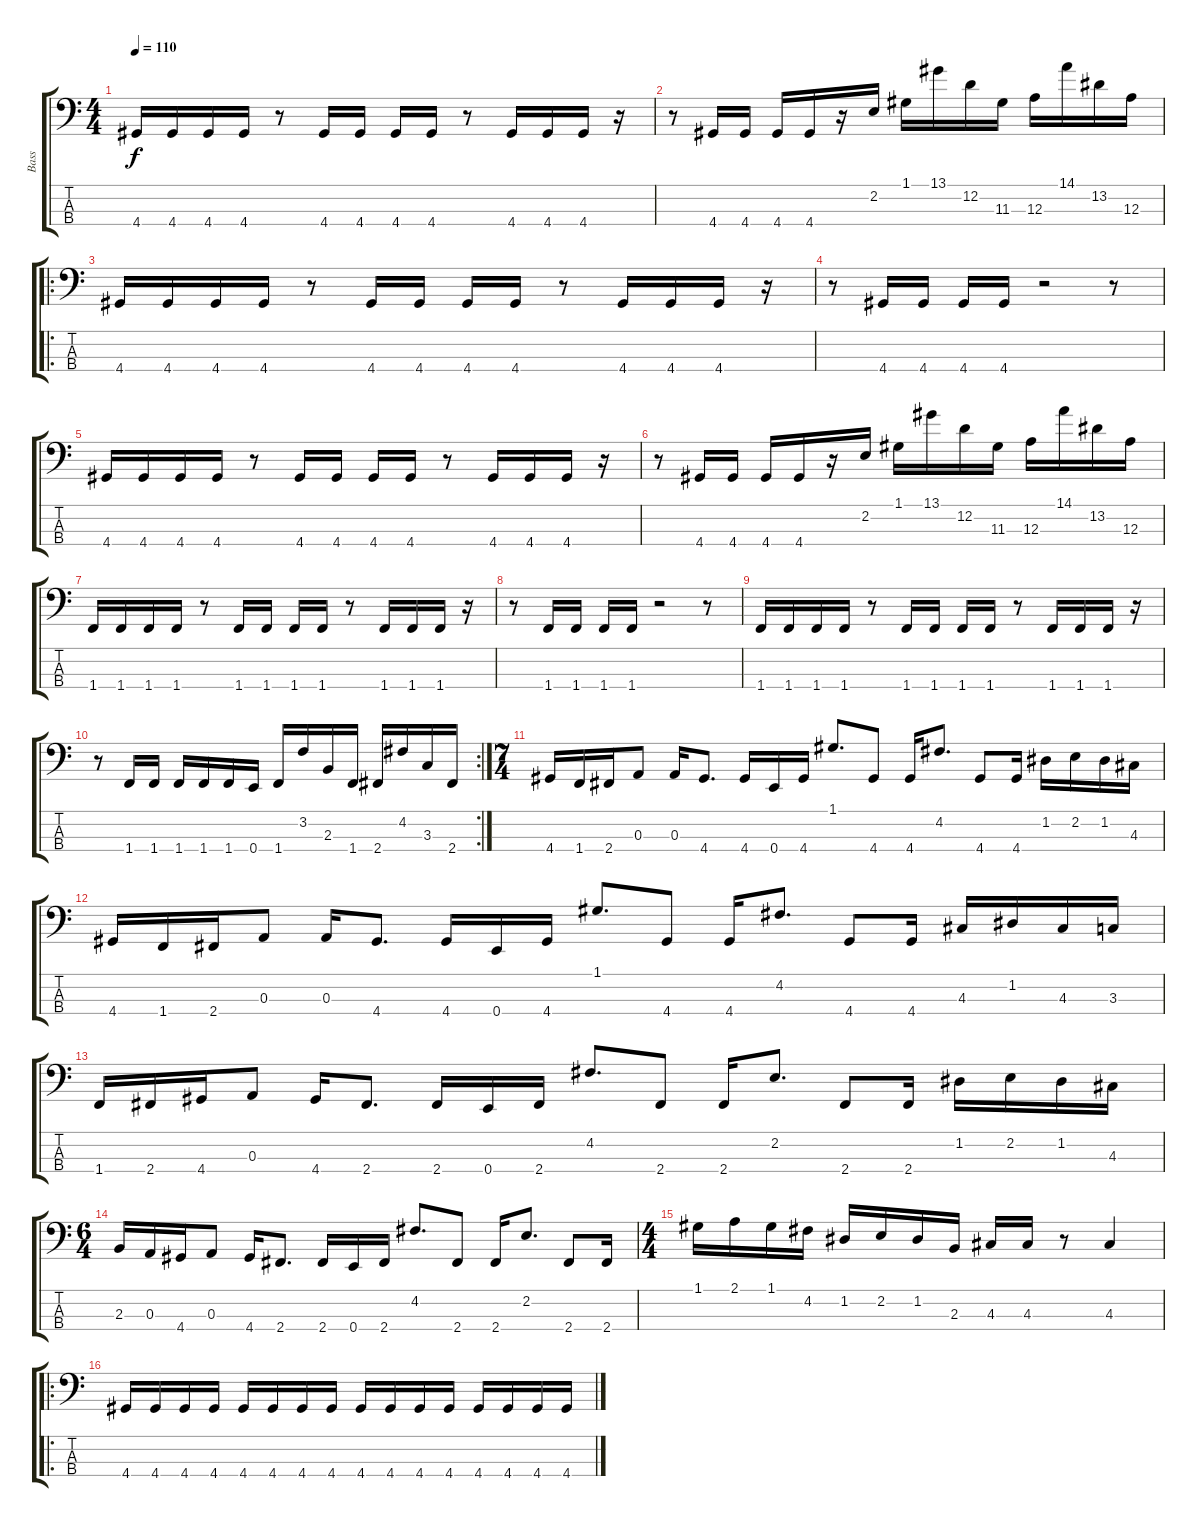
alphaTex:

\track ("Bass" "Bass") {instrument electricbassfinger}
\staff {score tabs}
\tuning (G2 D2 A1 E1) {hide}
\ts (4 4)
\tempo 110
\clef f4
\ks c
4.4.16{dy f instrument electricbassfinger} 4.4.16 4.4.16 4.4.16 r.8 4.4.16 4.4.16 4.4.16 4.4.16 r.8 4.4.16 4.4.16 4.4.16 r.16 |
r.8 4.4.16 4.4.16 4.4.16 4.4.16 r.16 2.2.16 1.1.16 13.1.16 12.2.16 11.3.16 12.3.16 14.1.16 13.2.16 12.3.16 |
\ro
4.4.16 4.4.16 4.4.16 4.4.16 r.8 4.4.16 4.4.16 4.4.16 4.4.16 r.8 4.4.16 4.4.16 4.4.16 r.16 |
r.8 4.4.16 4.4.16 4.4.16 4.4.16 r.2 r.8 |
4.4.16 4.4.16 4.4.16 4.4.16 r.8 4.4.16 4.4.16 4.4.16 4.4.16 r.8 4.4.16 4.4.16 4.4.16 r.16 |
r.8 4.4.16 4.4.16 4.4.16 4.4.16 r.16 2.2.16 1.1.16 13.1.16 12.2.16 11.3.16 12.3.16 14.1.16 13.2.16 12.3.16 |
1.4.16 1.4.16 1.4.16 1.4.16 r.8 1.4.16 1.4.16 1.4.16 1.4.16 r.8 1.4.16 1.4.16 1.4.16 r.16 |
r.8 1.4.16 1.4.16 1.4.16 1.4.16 r.2 r.8 |
1.4.16 1.4.16 1.4.16 1.4.16 r.8 1.4.16 1.4.16 1.4.16 1.4.16 r.8 1.4.16 1.4.16 1.4.16 r.16 |
\rc 2
r.8 1.4.16 1.4.16 1.4.16 1.4.16 1.4.16 0.4.16 1.4.16 3.2.16 2.3.16 1.4.16 2.4.16 4.2.16 3.3.16 2.4.16 |
\ts (7 4)
4.4.16 1.4.16 2.4.16 0.3.8 0.3.16 4.4.8{d} 4.4.16 0.4.16 4.4.16 1.1.8{d} 4.4.8 4.4.16 4.2.8{d} 4.4.8 4.4.16 1.2.16 2.2.16 1.2.16 4.3.16 |
4.4.16 1.4.16 2.4.16 0.3.8 0.3.16 4.4.8{d} 4.4.16 0.4.16 4.4.16 1.1.8{d} 4.4.8 4.4.16 4.2.8{d} 4.4.8 4.4.16 4.3.16 1.2.16 4.3.16 3.3.16 |
1.4.16 2.4.16 4.4.16 0.3.8 4.4.16 2.4.8{d} 2.4.16 0.4.16 2.4.16 4.2.8{d} 2.4.8 2.4.16 2.2.8{d} 2.4.8 2.4.16 1.2.16 2.2.16 1.2.16 4.3.16 |
\ts (6 4)
2.3.16 0.3.16 4.4.16 0.3.8 4.4.16 2.4.8{d} 2.4.16 0.4.16 2.4.16 4.2.8{d} 2.4.8 2.4.16 2.2.8{d} 2.4.8 2.4.16 |
\ts (4 4)
1.1.16 2.1.16 1.1.16 4.2.16 1.2.16 2.2.16 1.2.16 2.3.16 4.3.16 4.3.16 r.8 4.3.4 |
\ro
4.4.16 4.4.16 4.4.16 4.4.16 4.4.16 4.4.16 4.4.16 4.4.16 4.4.16 4.4.16 4.4.16 4.4.16 4.4.16 4.4.16 4.4.16 4.4.16
